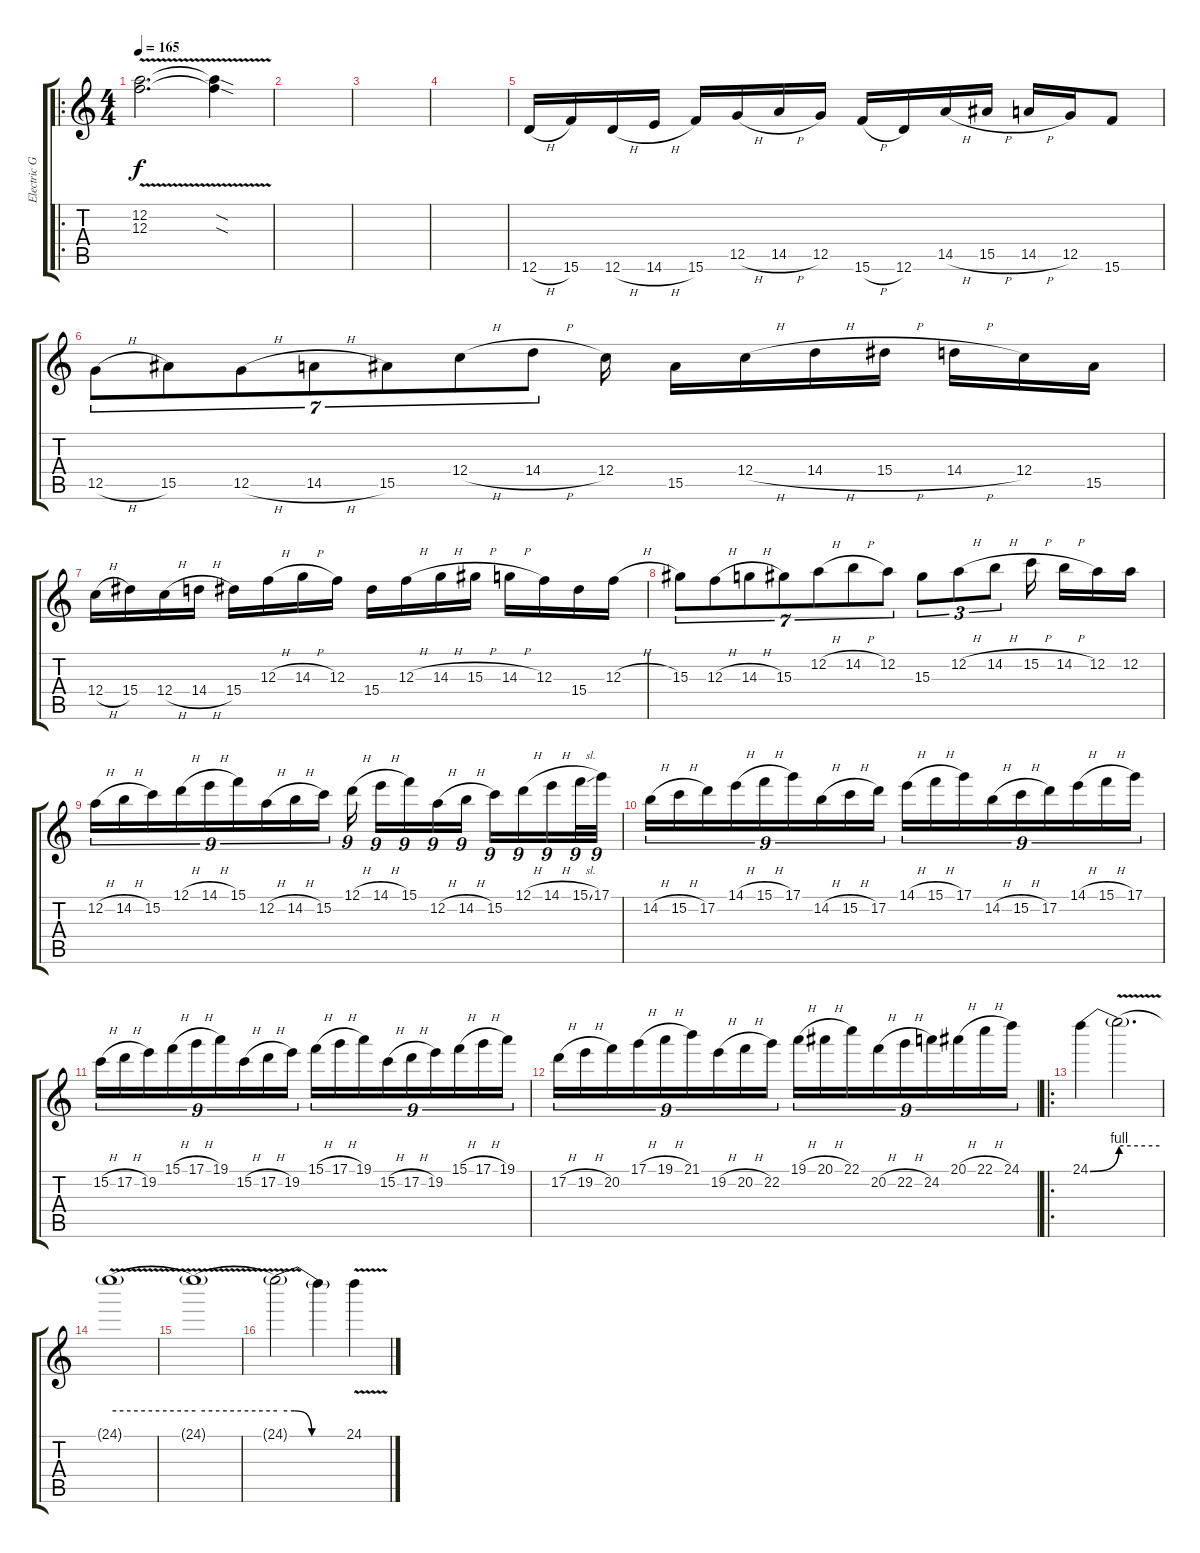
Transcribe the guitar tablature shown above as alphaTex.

\track ("Electric Guitar" "Electric G") {instrument distortionguitar}
\staff {score tabs}
\tuning (D4 A3 F3 C3 G2 D2) {hide}
\ro
\ts (4 4)
\tempo 165
\clef g2
\ks c
(12.2{v} 12.3{v}).2{d dy f} (12.2{sod t} 12.3{sod t}).4 |
|
|
|
12.6{h}.16 15.6.16 12.6{h}.16 14.6{h}.16 15.6.16 12.5{h}.16 14.5{h}.16 12.5.16 15.6{h}.16 12.6.16 14.5{h}.16 15.5{h}.16 14.5{h}.16 12.5.16 15.6.8 |
12.5{h}.8{tu (7 4)} 15.5.8{tu (7 4)} 12.5{h}.8{tu (7 4)} 14.5{h}.8{tu (7 4)} 15.5.8{tu (7 4)} 12.4{h}.8{tu (7 4)} 14.4{h}.8{tu (7 4)} 12.4.16 15.5.16 12.4{h}.16 14.4{h}.16 15.4{h}.16 14.4{h}.16 12.4.16 15.5.16 |
12.4{h}.16 15.4.16 12.4{h}.16 14.4{h}.16 15.4.16 12.3{h}.16 14.3{h}.16 12.3.16 15.4.16 12.3{h}.16 14.3{h}.16 15.3{h}.16 14.3{h}.16 12.3.16 15.4.16 12.3{h}.16 |
15.3.8{tu (7 4)} 12.3{h}.8{tu (7 4)} 14.3{h}.8{tu (7 4)} 15.3.8{tu (7 4)} 12.2{h}.8{tu (7 4)} 14.2{h}.8{tu (7 4)} 12.2.8{tu (7 4)} 15.3.8{tu (3 2)} 12.2{h}.8{tu (3 2)} 14.2{h}.8{tu (3 2)} 15.2{h}.16 14.2{h}.16 12.2.16 12.2.16 |
12.2{h}.16{tu (9 8)} 14.2{h}.16{tu (9 8)} 15.2.16{tu (9 8)} 12.1{h}.16{tu (9 8)} 14.1{h}.16{tu (9 8)} 15.1.16{tu (9 8)} 12.2{h}.16{tu (9 8)} 14.2{h}.16{tu (9 8)} 15.2.16{tu (9 8)} 12.1{h}.16{tu (9 8)} 14.1{h}.16{tu (9 8)} 15.1.16{tu (9 8)} 12.2{h}.16{tu (9 8)} 14.2{h}.16{tu (9 8)} 15.2.16{tu (9 8)} 12.1{h}.16{tu (9 8)} 14.1{h}.16{tu (9 8)} 15.1{sl}.32{tu (9 8)} 17.1.32{tu (9 8)} |
14.2{h}.16{tu (9 8)} 15.2{h}.16{tu (9 8)} 17.2.16{tu (9 8)} 14.1{h}.16{tu (9 8)} 15.1{h}.16{tu (9 8)} 17.1.16{tu (9 8)} 14.2{h}.16{tu (9 8)} 15.2{h}.16{tu (9 8)} 17.2.16{tu (9 8)} 14.1{h}.16{tu (9 8)} 15.1{h}.16{tu (9 8)} 17.1.16{tu (9 8)} 14.2{h}.16{tu (9 8)} 15.2{h}.16{tu (9 8)} 17.2.16{tu (9 8)} 14.1{h}.16{tu (9 8)} 15.1{h}.16{tu (9 8)} 17.1.16{tu (9 8)} |
15.2{h}.16{tu (9 8)} 17.2{h}.16{tu (9 8)} 19.2.16{tu (9 8)} 15.1{h}.16{tu (9 8)} 17.1{h}.16{tu (9 8)} 19.1.16{tu (9 8)} 15.2{h}.16{tu (9 8)} 17.2{h}.16{tu (9 8)} 19.2.16{tu (9 8)} 15.1{h}.16{tu (9 8)} 17.1{h}.16{tu (9 8)} 19.1.16{tu (9 8)} 15.2{h}.16{tu (9 8)} 17.2{h}.16{tu (9 8)} 19.2.16{tu (9 8)} 15.1{h}.16{tu (9 8)} 17.1{h}.16{tu (9 8)} 19.1.16{tu (9 8)} |
17.2{h}.16{tu (9 8)} 19.2{h}.16{tu (9 8)} 20.2.16{tu (9 8)} 17.1{h}.16{tu (9 8)} 19.1{h}.16{tu (9 8)} 21.1.16{tu (9 8)} 19.2{h}.16{tu (9 8)} 20.2{h}.16{tu (9 8)} 22.2.16{tu (9 8)} 19.1{h}.16{tu (9 8)} 20.1{h}.16{tu (9 8)} 22.1.16{tu (9 8)} 20.2{h}.16{tu (9 8)} 22.2{h}.16{tu (9 8)} 24.2.16{tu (9 8)} 20.1{h}.16{tu (9 8)} 22.1{h}.16{tu (9 8)} 24.1.16{tu (9 8)} |
\ro
24.1{be (bend 0 0 60 4)}.4 24.1{be (hold 0 4 60 4) v t}.2{d} |
24.1{be (hold 0 4 60 4) v t}.1 |
24.1{be (hold 0 4 60 4) v t}.1 |
24.1{be (custom 0 4 15 4 30 0 60 0) t}.2 24.1{t}.4 24.1{v}.4
